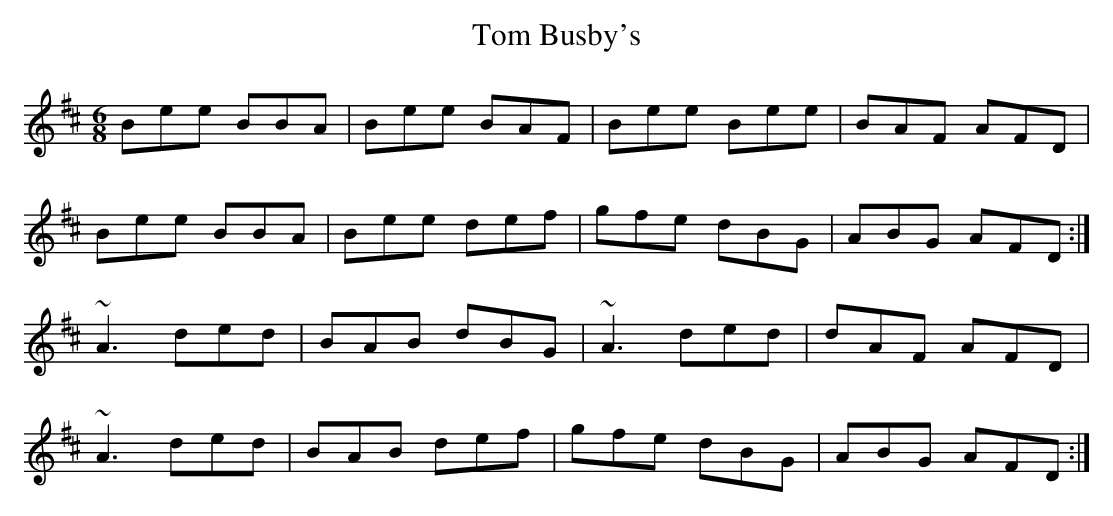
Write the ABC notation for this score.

X:1
T:Tom Busby's
M:6/8
L:1/8
K:EDor
Bee BBA|Bee BAF|Bee Bee|BAF AFD|!
Bee BBA|Bee def|gfe dBG|ABG AFD:|!
~A3 ded|BAB dBG|~A3 ded|dAF AFD|!
~A3 ded|BAB def|gfe dBG|ABG AFD:|!
